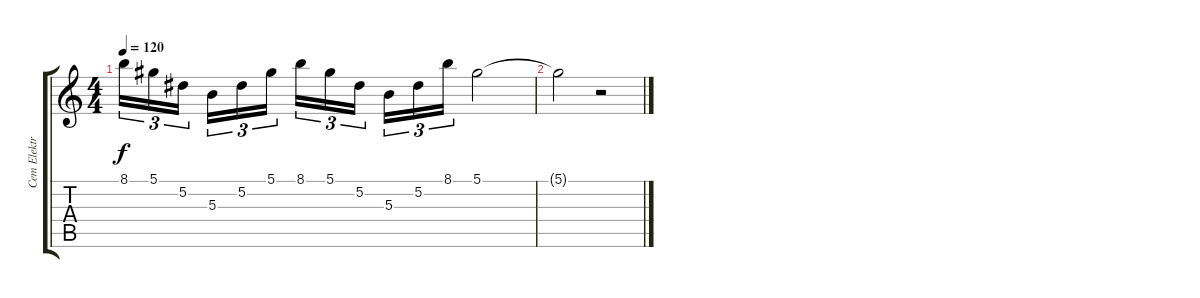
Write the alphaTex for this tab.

\track ("Cem Elektro" "Cem Elektr") {instrument overdrivenguitar}
\staff {score tabs}
\tuning (Eb4 Bb3 Gb3 Db3 Ab2 Eb2) {hide}
\ts (4 4)
\tempo 120
\clef g2
\ks c
8.1.16{tu (3 2) dy f} 5.1.16{tu (3 2)} 5.2.16{tu (3 2)} 5.3.16{tu (3 2)} 5.2.16{tu (3 2)} 5.1.16{tu (3 2)} 8.1.16{tu (3 2)} 5.1.16{tu (3 2)} 5.2.16{tu (3 2)} 5.3.16{tu (3 2)} 5.2.16{tu (3 2)} 8.1.16{tu (3 2)} 5.1.2 |
5.1{t}.2 r.2
